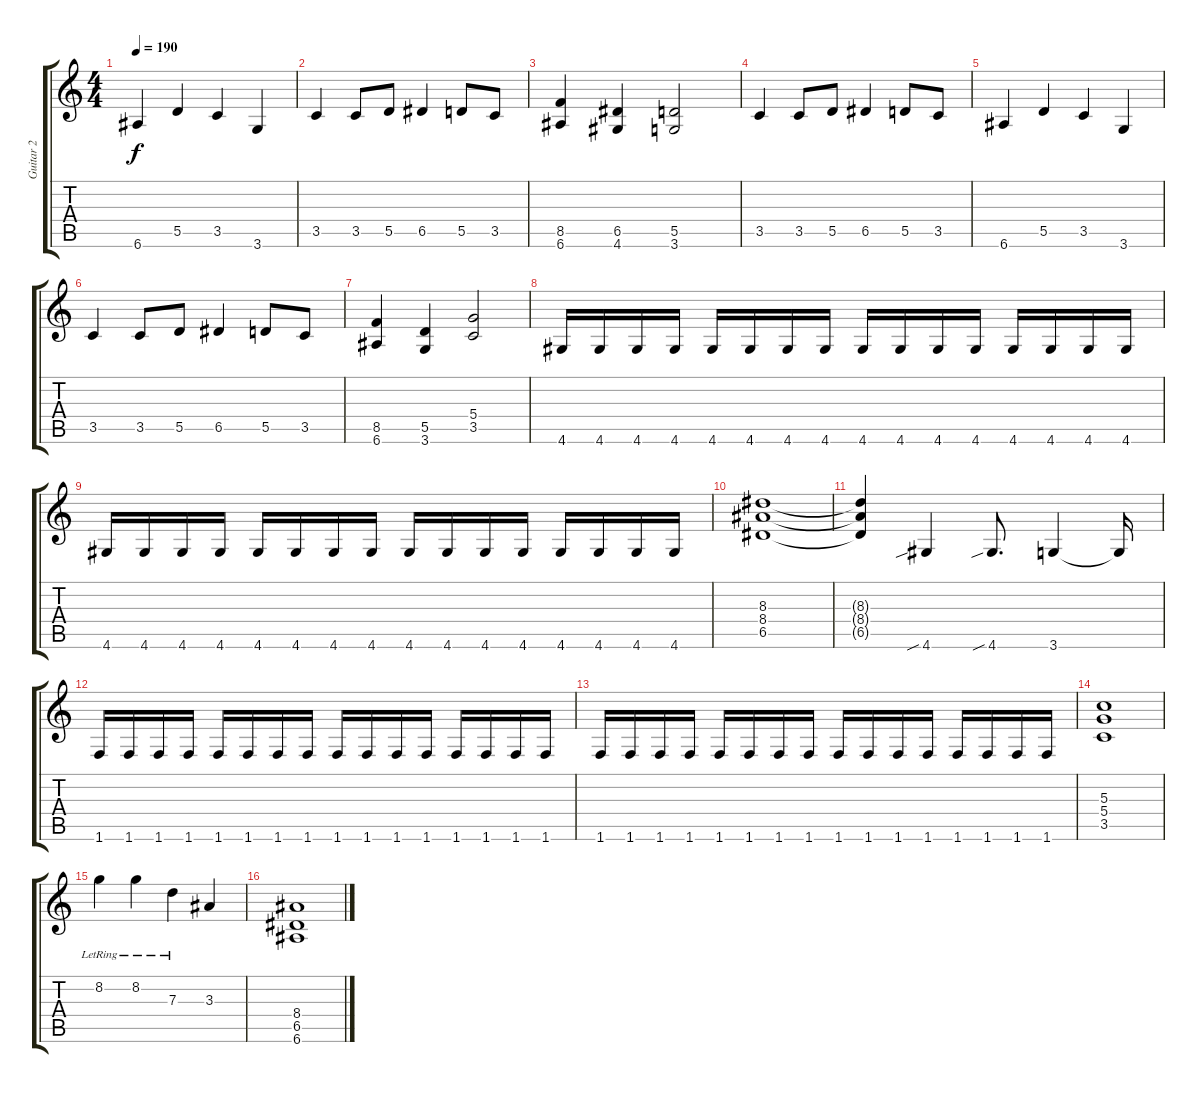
\track ("Guitar 2" "Guitar 2") {instrument distortionguitar}
\staff {score tabs}
\tuning (E4 B3 G3 D3 A2 E2) {hide}
\ts (4 4)
\tempo 190
\clef g2
\ks c
6.6.4{dy f} 5.5.4 3.5.4 3.6.4 |
3.5.4 3.5.8 5.5.8 6.5.4 5.5.8 3.5.8 |
(8.5 6.6).4 (6.5 4.6).4 (5.5 3.6).2 |
3.5.4 3.5.8 5.5.8 6.5.4 5.5.8 3.5.8 |
6.6.4 5.5.4 3.5.4 3.6.4 |
3.5.4 3.5.8 5.5.8 6.5.4 5.5.8 3.5.8 |
(8.5 6.6).4 (5.5 3.6).4 (5.4 3.5).2 |
4.6.16 4.6.16 4.6.16 4.6.16 4.6.16 4.6.16 4.6.16 4.6.16 4.6.16 4.6.16 4.6.16 4.6.16 4.6.16 4.6.16 4.6.16 4.6.16 |
4.6.16 4.6.16 4.6.16 4.6.16 4.6.16 4.6.16 4.6.16 4.6.16 4.6.16 4.6.16 4.6.16 4.6.16 4.6.16 4.6.16 4.6.16 4.6.16 |
(8.3 8.4 6.5).1 |
(8.3{t} 8.4{t} 6.5{t}).4 4.6{sib}.4 4.6{sib}.8{d} 3.6.4 3.6{t}.16 |
1.6.16 1.6.16 1.6.16 1.6.16 1.6.16 1.6.16 1.6.16 1.6.16 1.6.16 1.6.16 1.6.16 1.6.16 1.6.16 1.6.16 1.6.16 1.6.16 |
1.6.16 1.6.16 1.6.16 1.6.16 1.6.16 1.6.16 1.6.16 1.6.16 1.6.16 1.6.16 1.6.16 1.6.16 1.6.16 1.6.16 1.6.16 1.6.16 |
(5.3 5.4 3.5).1 |
8.2{lr}.4 8.2{lr}.4 7.3{lr}.4 3.3.4 |
(8.4 6.5 6.6).1
